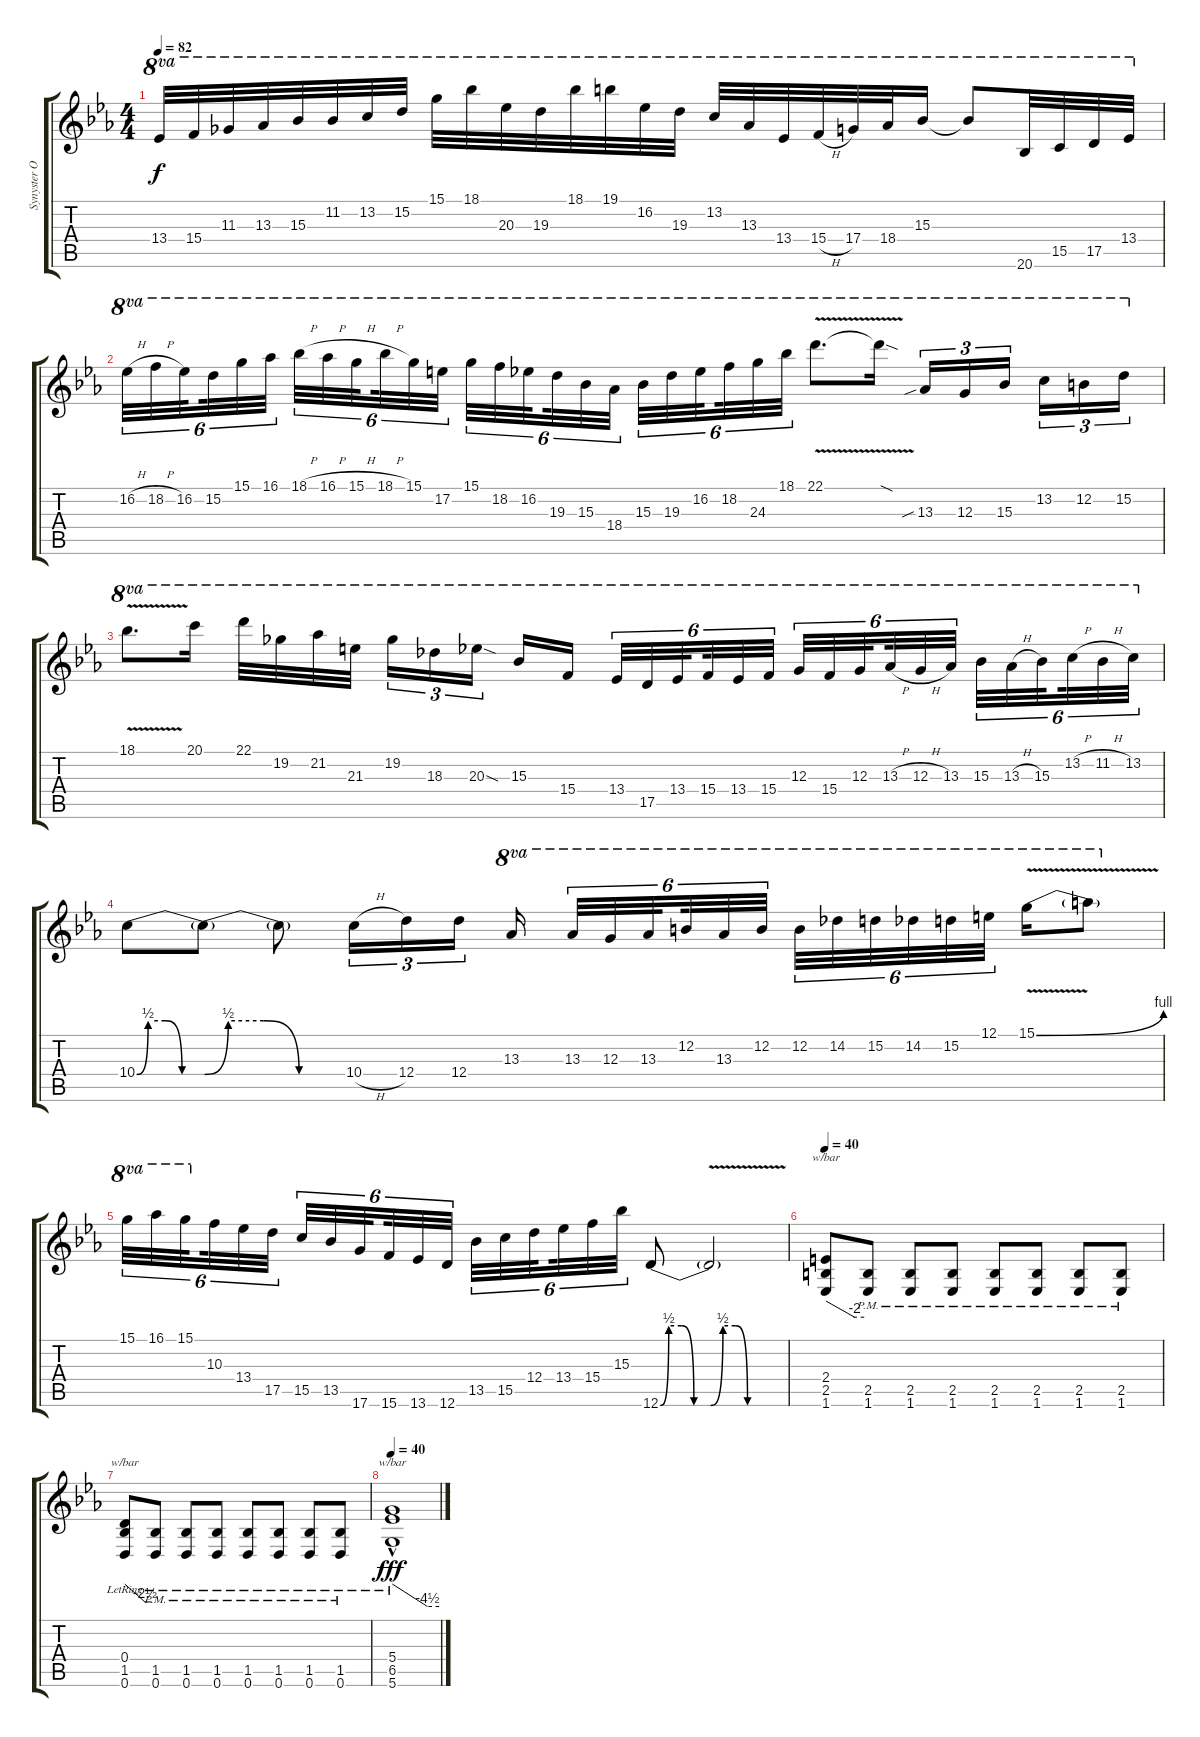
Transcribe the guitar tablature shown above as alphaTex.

\track ("Synyster OverDub" "Synyster O") {instrument distortionguitar}
\staff {score tabs}
\tuning (E4 B3 G3 D3 A2 D2) {hide}
\ts (4 4)
\tempo 82
\clef g2
\ks eb
13.4.32{ot 8va dy f} 15.4.32{ot 8va} 11.3.32{ot 8va} 13.3.32{ot 8va} 15.3.32{ot 8va} 11.2.32{ot 8va} 13.2.32{ot 8va} 15.2.32{ot 8va} 15.1.32{ot 8va} 18.1.32{ot 8va} 20.3.32{ot 8va} 19.3.32{ot 8va} 18.1.32{ot 8va} 19.1.32{ot 8va} 16.2.32{ot 8va} 19.3.32{ot 8va} 13.2.32{ot 8va} 13.3.32{ot 8va} 13.4.32{ot 8va} 15.4{h}.32{ot 8va} 17.4.32{ot 8va} 18.4.32{ot 8va} 15.3.16{ot 8va} 15.3{t}.8{ot 8va} 20.6.32{ot 8va} 15.5.32{ot 8va} 17.5.32{ot 8va} 13.4.32{ot 8va} |
16.2{h}.32{tu (6 4) ot 8va} 18.2{h}.32{tu (6 4) ot 8va} 16.2.32{tu (6 4) ot 8va beam splitsecondary} 15.2.32{tu (6 4) ot 8va} 15.1.32{tu (6 4) ot 8va} 16.1.32{tu (6 4) ot 8va beam splitsecondary} 18.1{h}.32{tu (6 4) ot 8va} 16.1{h}.32{tu (6 4) ot 8va} 15.1{h}.32{tu (6 4) ot 8va beam splitsecondary} 18.1{h}.32{tu (6 4) ot 8va} 15.1.32{tu (6 4) ot 8va} 17.2.32{tu (6 4) ot 8va} 15.1.32{tu (6 4) ot 8va} 18.2.32{tu (6 4) ot 8va} 16.2.32{tu (6 4) ot 8va beam splitsecondary} 19.3.32{tu (6 4) ot 8va} 15.3.32{tu (6 4) ot 8va} 18.4.32{tu (6 4) ot 8va beam splitsecondary} 15.3.32{tu (6 4) ot 8va} 19.3.32{tu (6 4) ot 8va} 16.2.32{tu (6 4) ot 8va beam splitsecondary} 18.2.32{tu (6 4) ot 8va} 24.3.32{tu (6 4) ot 8va} 18.1.32{tu (6 4) ot 8va} 22.1{v}.8{d ot 8va} 22.1{sod t}.16{ot 8va} 13.3{sib}.16{tu (3 2) ot 8va} 12.3.16{tu (3 2) ot 8va} 15.3.16{tu (3 2) ot 8va beam splitsecondary} 13.2.16{tu (3 2) ot 8va} 12.2.16{tu (3 2) ot 8va} 15.2.16{tu (3 2) ot 8va} |
18.1{v}.8{d ot 8va} 20.1.16{ot 8va} 22.1.32{ot 8va} 19.2.32{ot 8va} 21.2.32{ot 8va} 21.3.32{ot 8va beam splitsecondary} 19.2.16{tu (3 2) ot 8va} 18.3.16{tu (3 2) ot 8va} 20.3{sod}.16{tu (3 2) ot 8va} 15.3.16{ot 8va} 15.4.16{ot 8va beam splitsecondary} 13.4.32{tu (6 4) ot 8va} 17.5.32{tu (6 4) ot 8va} 13.4.32{tu (6 4) ot 8va beam splitsecondary} 15.4.32{tu (6 4) ot 8va} 13.4.32{tu (6 4) ot 8va} 15.4.32{tu (6 4) ot 8va} 12.3.32{tu (6 4) ot 8va} 15.4.32{tu (6 4) ot 8va} 12.3.32{tu (6 4) ot 8va beam splitsecondary} 13.3{h}.32{tu (6 4) ot 8va} 12.3{h}.32{tu (6 4) ot 8va} 13.3.32{tu (6 4) ot 8va beam splitsecondary} 15.3.32{tu (6 4) ot 8va} 13.3{h}.32{tu (6 4) ot 8va} 15.3.32{tu (6 4) ot 8va beam splitsecondary} 13.2{h}.32{tu (6 4) ot 8va} 11.2{h}.32{tu (6 4) ot 8va} 13.2.32{tu (6 4) ot 8va} |
10.4{be (custom 0 0 10 2 25 2 40 0 60 0)}.8 10.4{be (custom 0 0 10 2 25 2 40 0 60 0) t}.8 10.4{t}.8 10.4{h}.16{tu (3 2)} 12.4.16{tu (3 2)} 12.4.16{tu (3 2)} 13.3.16{ot 8va beam splitsecondary} 13.3.32{tu (6 4) ot 8va} 12.3.32{tu (6 4) ot 8va} 13.3.32{tu (6 4) ot 8va beam splitsecondary} 12.2.32{tu (6 4) ot 8va} 13.3.32{tu (6 4) ot 8va} 12.2.32{tu (6 4) ot 8va beam splitsecondary} 12.2.32{tu (6 4) ot 8va} 14.2.32{tu (6 4) ot 8va} 15.2.32{tu (6 4) ot 8va} 14.2.32{tu (6 4) ot 8va} 15.2.32{tu (6 4) ot 8va} 12.1.32{tu (6 4) ot 8va beam splitsecondary} 15.1{be (bend 0 0 60 4) v}.16{ot 8va} 15.1{t}.8{ot 8va} |
15.1.32{tu (6 4) ot 8va} 16.1.32{tu (6 4) ot 8va} 15.1.32{tu (6 4) ot 8va beam splitsecondary} 10.3.32{tu (6 4)} 13.4.32{tu (6 4)} 17.5.32{tu (6 4) beam splitsecondary} 15.5.32{tu (6 4)} 13.5.32{tu (6 4)} 17.6.32{tu (6 4) beam splitsecondary} 15.6.32{tu (6 4)} 13.6.32{tu (6 4)} 12.6.32{tu (6 4)} 13.5.32{tu (6 4)} 15.5.32{tu (6 4)} 12.4.32{tu (6 4) beam splitsecondary} 13.4.32{tu (6 4)} 15.4.32{tu (6 4)} 15.3.32{tu (6 4)} 12.6{be (custom 0 0 10 2 25 2 40 0 60 0)}.8 12.6{be (custom 0 0 10 2 20 2 30 0 60 0) v t}.2 |
\tempo 40
(2.4 2.5 1.6).8{tbe (custom default 0 0 45 -8 60 -8)} (2.5{pm} 1.6{pm}).8 (2.5{pm} 1.6{pm}).8 (2.5{pm} 1.6{pm}).8 (2.5{pm} 1.6{pm}).8 (2.5{pm} 1.6{pm}).8 (2.5{pm} 1.6{pm}).8 (2.5{pm} 1.6{pm}).8 |
(0.4{lr} 1.5{lr} 0.6{lr}).8{tbe (custom default 0 0 45 -10 60 -10)} (1.5{pm lr} 0.6{pm lr}).8 (1.5{pm lr} 0.6{pm lr}).8 (1.5{pm lr} 0.6{pm lr}).8 (1.5{pm lr} 0.6{pm lr}).8 (1.5{pm lr} 0.6{pm lr}).8 (1.5{pm lr} 0.6{pm lr}).8 (1.5{pm lr} 0.6{pm lr}).8 |
\tempo 40
(5.4{hac lr} 6.5{hac lr} 5.6{hac lr}).1{tbe (custom default 0 0 45 -18 60 -18) dy fff}
